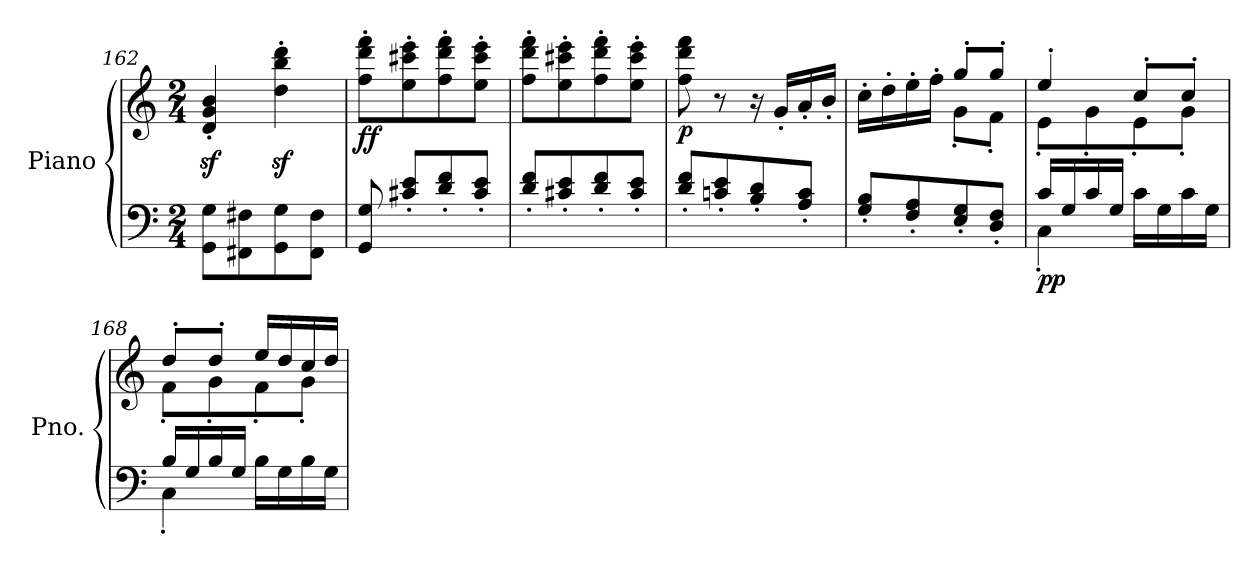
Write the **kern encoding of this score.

**kern	**kern	**dynam
*part1	*part1	*part1
*staff2	*staff1	*staff1/2
*I"Piano	*	*
*I'Pno.	*	*
*clefF4	*clefG2	*
*k[]	*k[]	*
*M2/4	*M2/4	*
=162	=162	=162
8GG\ 8G\L	4d/z<' 4g/z<' 4b/z<'	.
8FF#X\ 8F#X\	.	.
8GG\ 8G\	4dd\z<' 4bb\z<' 4ddd\z<'	.
8FF#\ 8F#\J	.	.
=163	=163	=163
!	!	!LO:DY:b
8GG/ 8G/	8ff\' 8ddd\' 8fff\'L	ff
8c#X/' 8e/'L	8ee\' 8ccc#X\' 8eee\'	.
8d/' 8f/'	8ff\' 8ddd\' 8fff\'	.
8c#/' 8e/'J	8ee\' 8ccc#\' 8eee\'J	.
=164	=164	=164
8d/' 8f/'L	8ff\' 8ddd\' 8fff\'L	.
8c#X/' 8e/'	8ee\' 8ccc#X\' 8eee\'	.
8d/' 8f/'	8ff\' 8ddd\' 8fff\'	.
8c#/' 8e/'J	8ee\' 8ccc#\' 8eee\'J	.
=165	=165	=165
!	!	!LO:DY:b
8d/' 8f/'L	8ff\ 8ddd\ 8fff\	p
8cn/' 8e/'	8r	.
8B/' 8d/'	16r	.
.	16g'/LL	.
8A/' 8c/'J	16a'/	.
.	16b'/JJ	.
!!LO:LB:g=z
=166	=166	=166
*	*^	*
8G/' 8B/'L	16cc'\LL	4reyy	.
.	16dd'\	.	.
8F/' 8A/'	16ee'\	.	.
.	16ff'\JJ	.	.
8E/' 8G/'	8gg'/L	8g'\L	.
8D/' 8F/'J	8gg'/J	8f'\J	.
=167	=167	=167	=167
*^	*	*	*
!	!	!	!	!LO:DY:b=2
!	!	!	!	!LO:DY:n=1:b
16c/LL	4C'\	4ee'/	8e'\L	p p
16G/	.	.	.	.
16c/	.	.	8g'\	.
16G/JJ	.	.	.	.
16c\LL	4ryy	8cc'/L	8e'\	.
16G\	.	.	.	.
16c\	.	8cc'/J	8g'\J	.
16G\JJ	.	.	.	.
=168	=168	=168	=168	=168
16B/LL	4C'\	8dd'/L	8f'\L	.
16G/	.	.	.	.
16B/	.	8dd'/J	8g'\	.
16G/JJ	.	.	.	.
16B\LL	4ryy	16ee/LL	8f'\	.
16G\	.	16dd/	.	.
16B\	.	16cc/	8g'\J	.
16G\JJ	.	16dd/JJ	.	.
*v	*v	*	*	*
*	*v	*v	*
=	=	=
*-	*-	*-
